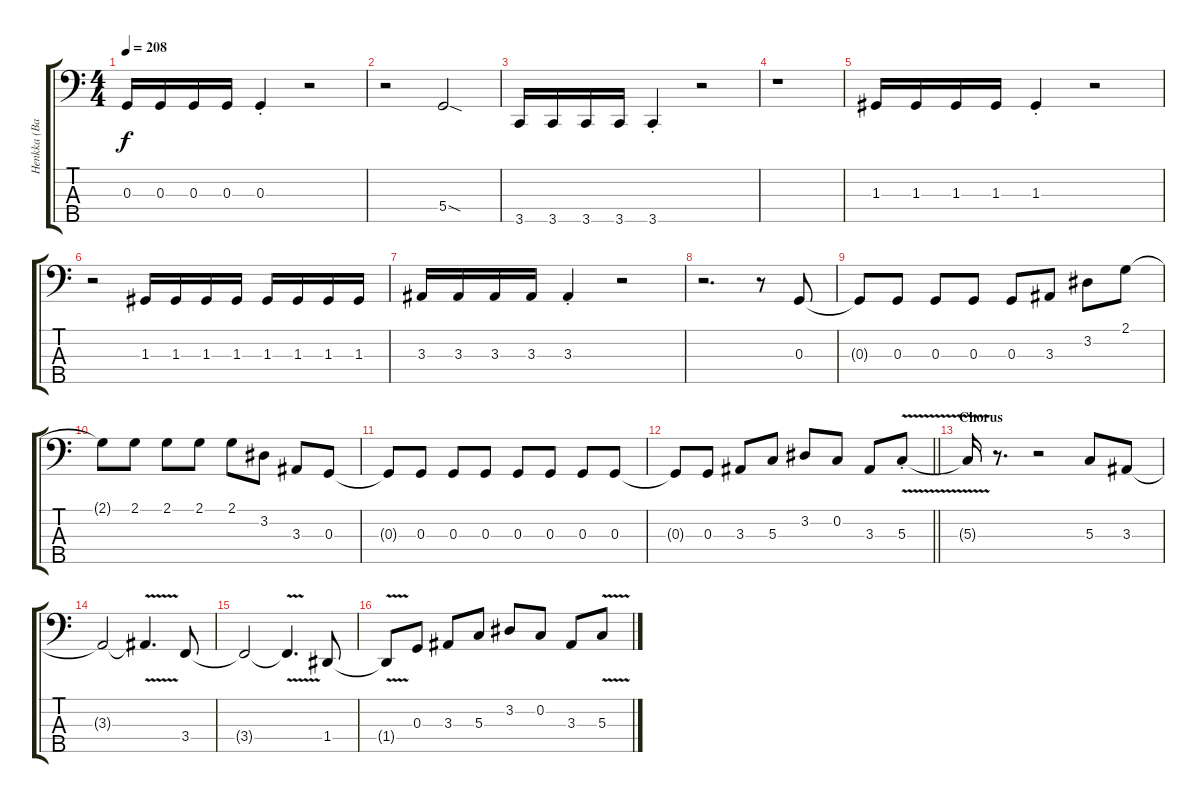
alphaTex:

\track ("Henkka (Bass)" "Henkka (Ba") {instrument electricbasspick}
\staff {score tabs}
\tuning (F2 C2 G1 D1 A0) {hide}
\ts (4 4)
\tempo 208
\clef f4
\ks c
0.3.16{dy f} 0.3.16 0.3.16 0.3.16 0.3{st}.4 r.2 |
r.2 5.4{sod}.2 |
3.5.16 3.5.16 3.5.16 3.5.16 3.5{st}.4 r.2 |
r.1 |
1.3.16 1.3.16 1.3.16 1.3.16 1.3{st}.4 r.2 |
r.2 1.3.16 1.3.16 1.3.16 1.3.16 1.3.16 1.3.16 1.3.16 1.3.16 |
3.3.16 3.3.16 3.3.16 3.3.16 3.3{st}.4 r.2 |
r.2{d} r.8 0.3.8 |
0.3{t}.8 0.3.8 0.3.8 0.3.8 0.3.8 3.3.8 3.2.8 2.1.8 |
2.1{t}.8 2.1.8 2.1.8 2.1.8 2.1.8 3.2.8 3.3.8 0.3.8 |
0.3{t}.8 0.3.8 0.3.8 0.3.8 0.3.8 0.3.8 0.3.8 0.3.8 |
\barLineRight lightlight
0.3{t}.8 0.3.8 3.3.8 5.3.8 3.2.8 0.2.8 3.3.8 5.3{v st}.8 |
\section ("" "Chorus")
5.3{t}.16 r.8{d} r.2 5.3.8 3.3.8 |
3.3{t}.2 3.3{v t}.4{d} 3.4.8 |
3.4{t}.2 3.4{v t}.4{d} 1.4.8 |
1.4{v t}.8 0.3.8 3.3.8 5.3.8 3.2.8 0.2.8 3.3.8 5.3{v}.8
